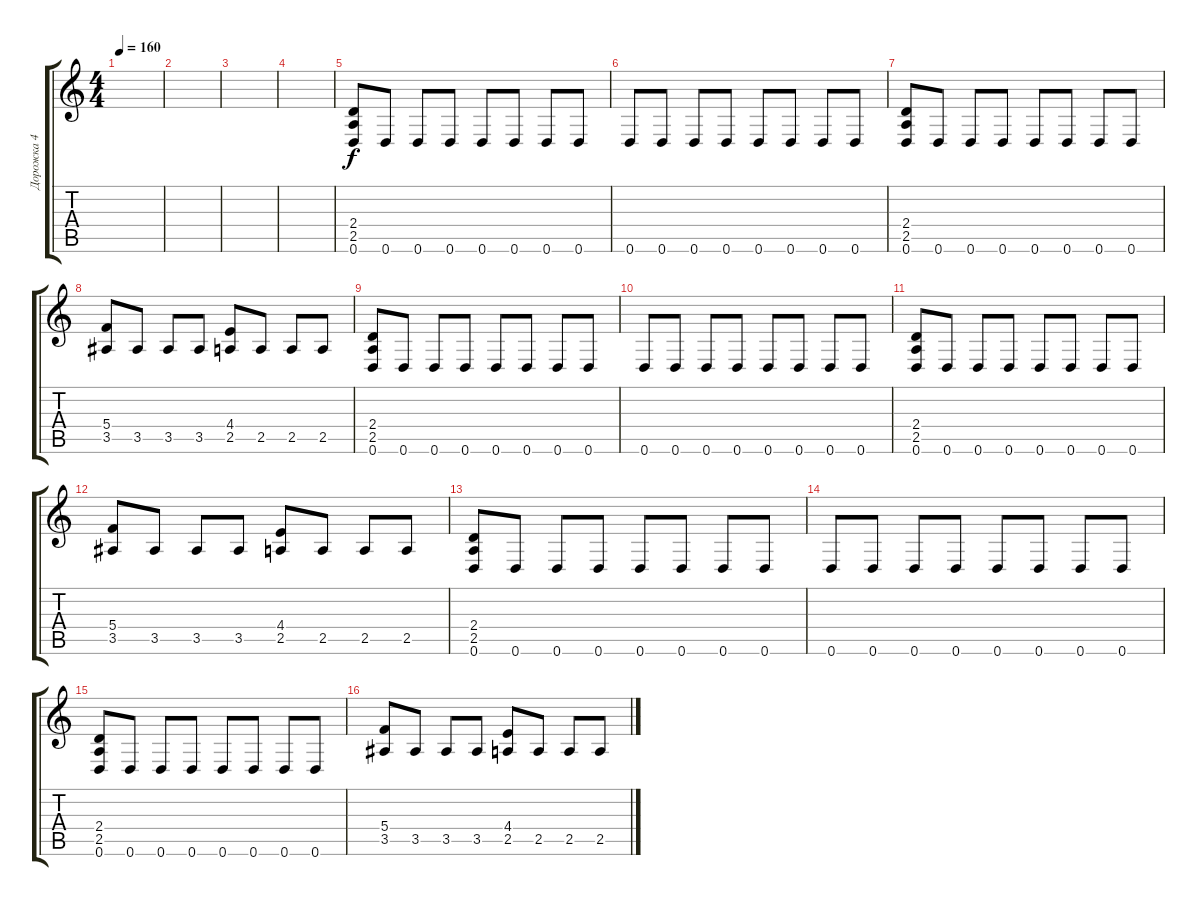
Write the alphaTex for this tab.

\track ("Дорожка 4" "Дорожка 4") {instrument distortionguitar}
\staff {score tabs}
\tuning (D4 A3 F3 C3 G2 D2) {hide}
\ts (4 4)
\tempo 160
\clef g2
\ks c
|
|
|
|
(2.4 2.5 0.6).8 0.6.8 0.6.8 0.6.8 0.6.8 0.6.8 0.6.8 0.6.8 |
0.6.8 0.6.8 0.6.8 0.6.8 0.6.8 0.6.8 0.6.8 0.6.8 |
(2.4 2.5 0.6).8 0.6.8 0.6.8 0.6.8 0.6.8 0.6.8 0.6.8 0.6.8 |
(5.4 3.5).8 3.5.8 3.5.8 3.5.8 (4.4 2.5).8 2.5.8 2.5.8 2.5.8 |
(2.4 2.5 0.6).8 0.6.8 0.6.8 0.6.8 0.6.8 0.6.8 0.6.8 0.6.8 |
0.6.8 0.6.8 0.6.8 0.6.8 0.6.8 0.6.8 0.6.8 0.6.8 |
(2.4 2.5 0.6).8 0.6.8 0.6.8 0.6.8 0.6.8 0.6.8 0.6.8 0.6.8 |
(5.4 3.5).8 3.5.8 3.5.8 3.5.8 (4.4 2.5).8 2.5.8 2.5.8 2.5.8 |
(2.4 2.5 0.6).8 0.6.8 0.6.8 0.6.8 0.6.8 0.6.8 0.6.8 0.6.8 |
0.6.8 0.6.8 0.6.8 0.6.8 0.6.8 0.6.8 0.6.8 0.6.8 |
(2.4 2.5 0.6).8 0.6.8 0.6.8 0.6.8 0.6.8 0.6.8 0.6.8 0.6.8 |
(5.4 3.5).8 3.5.8 3.5.8 3.5.8 (4.4 2.5).8 2.5.8 2.5.8 2.5.8
